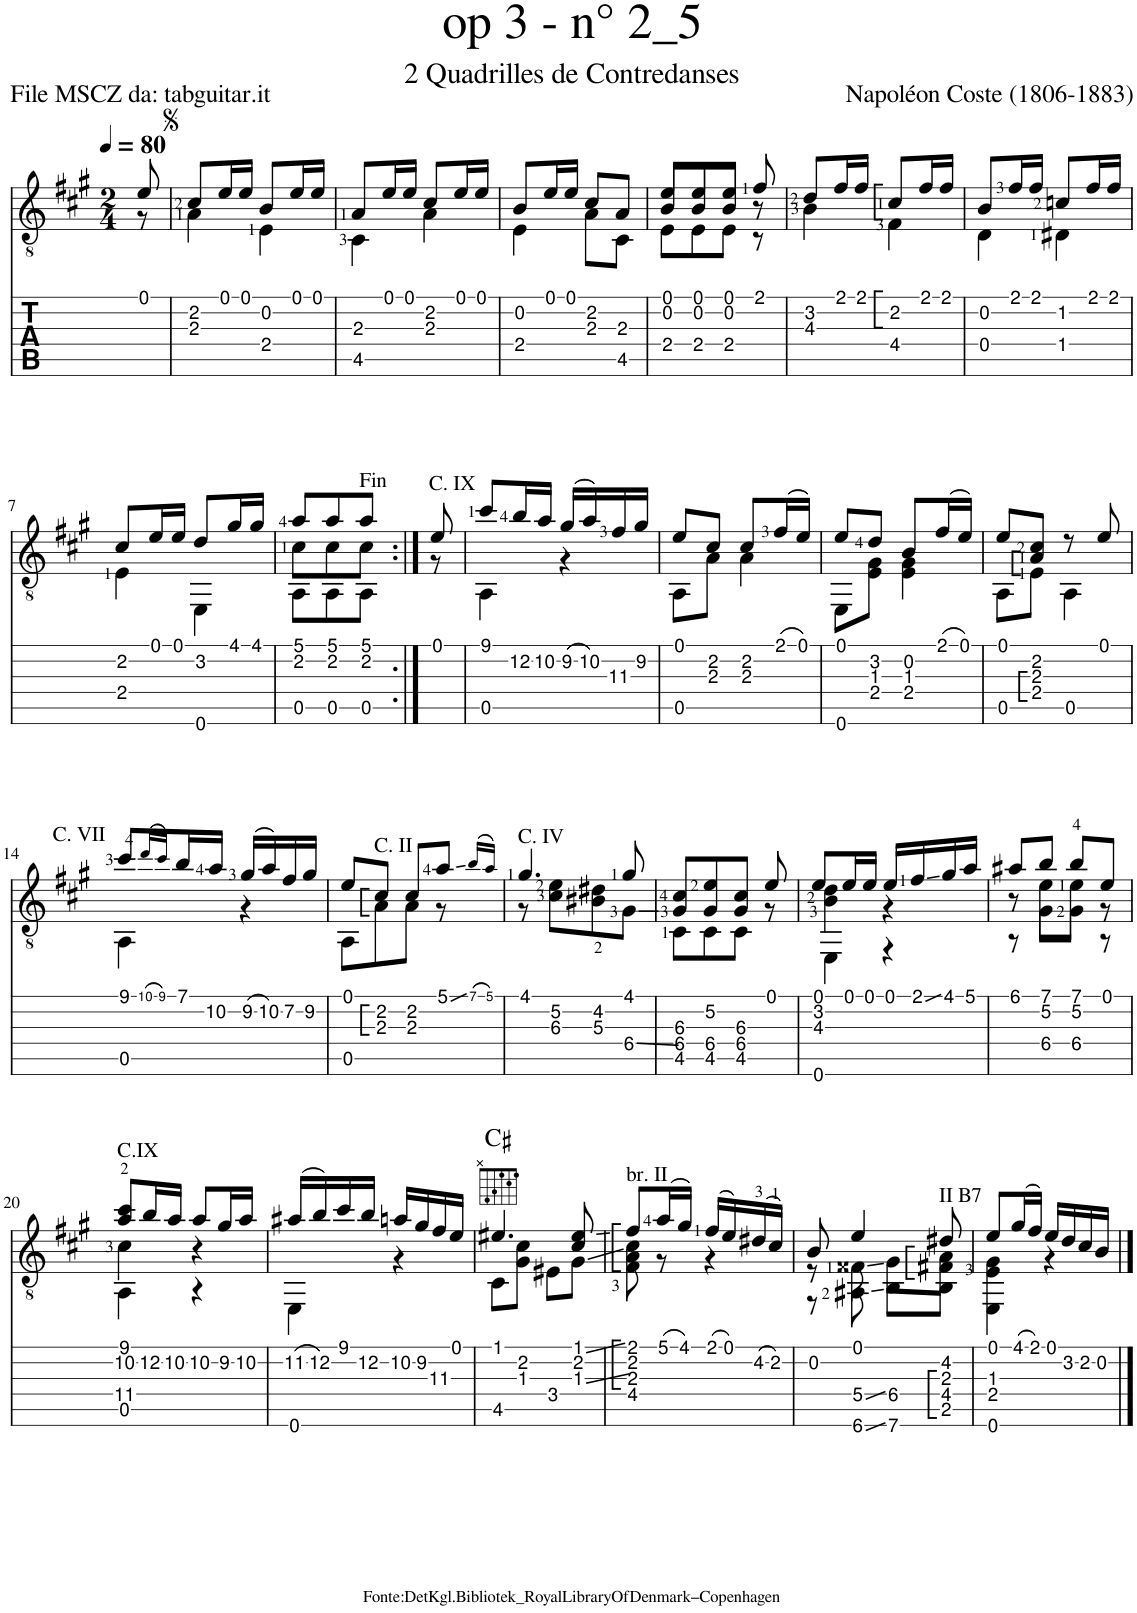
**kern	**kern	**harte
*part1	*part1	*part1
*staff2	*staff1	*
*I"Guitar	*	*
*I'Guit.	*	*
*stria6	*	*
*	*clefGv2	*
*k[f#c#g#]	*k[f#c#g#]	*
*M2/4	*M2/4	*
*MM80	*MM80	*
=	=	=
*^	*^	*
8e	8r	8e/	8r	.
=1	=1	=1	=1	=1
8c#L	4A	8c#/L	4A\	.
16eL	.	16e/L	.	.
16eJJ	.	16e/JJ	.	.
8BL	4E	8B/L	4E\	.
16eL	.	16e/L	.	.
16eJJ	.	16e/JJ	.	.
=2	=2	=2	=2	=2
8AL	4C#	8A/L	4C#\	.
16eL	.	16e/L	.	.
16eJJ	.	16e/JJ	.	.
8c#L	4A	8c#/L	4A\	.
16eL	.	16e/L	.	.
16eJJ	.	16e/JJ	.	.
=3	=3	=3	=3	=3
8BL	4E	8B/L	4E\	.
16eL	.	16e/L	.	.
16eJJ	.	16e/JJ	.	.
8c#L	8AL	8c#/L	8A\L	.
8AJ	8C#J	8A/J	8C#\J	.
=4	=4	=4	=4	=4
*	*^	*	*^	*
8eL	8EL	8BL	8e/L	8E\L	8B/L	.
8eJ	8EJ	8BJ	8e/	8E\	8B/	.
8eL	8E	8B	8e/J	8E\J	8B/J	.
8f#J	8r	8r	8f#/	8r	8r	.
*	*v	*v	*	*	*	*
*	*	*	*v	*v	*
=5	=5	=5	=5	=5
8dL	4B	8d/L	4B\	.
16f#L	.	16f#/L	.	.
16f#JJ	.	16f#/JJ	.	.
8c#::L	4F#	8c#::/L	4F#\	.
16f#L	.	16f#/L	.	.
16f#JJ	.	16f#/JJ	.	.
=6	=6	=6	=6	=6
8BL	4D	8B/L	4D\	.
16f#L	.	16f#/L	.	.
16f#JJ	.	16f#/JJ	.	.
8cL	4D#	8cn/L	4D#X\	.
16f#L	.	16f#/L	.	.
16f#JJ	.	16f#/JJ	.	.
!!LO:LB:g=z	!!
=7	=7	=7	=7	=7
8c#L	4E	8c#/L	4E\	.
16eL	.	16e/L	.	.
16eJJ	.	16e/JJ	.	.
8dL	4EE	8d/L	4EE\	.
16g#L	.	16g#/L	.	.
16g#JJ	.	16g#/JJ	.	.
=8	=8	=8	=8	=8
*	*^	*	*^	*
8aL	8c#L	8AAL	8a/L	8c#\L	8AA\L	.
8aJ	8c#J	8AAJ	8a/	8c#\	8AA\	.
!	!	!	!LO:TX:a:t=Fin	!	!	!
8aJ	8c#J	8AAJ	8a/J	8c#\J	8AA\J	.
*	*v	*v	*	*	*	*
*	*	*	*v	*v	*
=9:|!	=9:|!	=9:|!	=9:|!	=9:|!
8e	8r	8e/	8r	.
=10	=10	=10	=10	=10
!	!	!LO:TX:a:t=C. IX	!	!
8cc#L	4AA	8cc#/L	4AA\	.
16bL	.	16b/L	.	.
16aJJ	.	16a/JJ	.	.
16g#LL	4r	(16g#/LL	4r	.
16aJ	.	16a/)	.	.
16f#L	.	16f#/	.	.
16g#JJ	.	16g#/JJ	.	.
=11	=11	=11	=11	=11
8eL	8AAL	8e/L	8AA\L	.
8c#J	8AJ	8c#/J	8A\J	.
8c#L	4A	8c#/L	4A\	.
16f#L	.	(16f#/L	.	.
16eJJ	.	16e/JJ)	.	.
=12	=12	=12	=12	=12
8eL	8EEL	8e/L	8EE\L	.
8dJ	8E\ 8G#\J	8d/J	8E\ 8G#\J	.
8BL	4E 4G#	8B/L	4E\ 4G#\	.
16f#L	.	(16f#/L	.	.
16eJJ	.	16e/JJ)	.	.
=13	=13	=13	=13	=13
8eL	8AAL	8e/L	8AA\L	.
8A::\ 8c#::\J	8EJ	8A/:: 8c#/::J	8E\J	.
8r	4AA	8r	4AA\	.
8e	.	8e/	.	.
!!LO:LB:g=z	!!
=14	=14	=14	=14	=14
!	!	!LO:TX:a:t=C. VII	!	!
8cc#L	4AA	8cc#/L	4AA\	.
qdd	.	(16qdd/LL	.	.
qcc#	.	16qcc#/JJ)	.	.
16bL	.	16b/L	.	.
16aJJ	.	16a/JJ	.	.
16g#LL	4r	(16g#/LL	4r	.
16aJ	.	16a/)	.	.
16f#L	.	16f#/	.	.
16g#JJ	.	16g#/JJ	.	.
=15	=15	=15	=15	=15
8eL	8AAL	8e/L	8AA\L	.
!	!	!LO:TX:a:t=C. II	!	!
8c#::J	8AJ	8c#::/J	8A\	.
8c#L	8A	8c#/L	8A\J	.
8aJ	8r	8a/J	8r	.
qb	.	(16qb/LL	.	.
qa	.	16qa/JJ)	.	.
=16	=16	=16	=16	=16
!	!	!LO:TX:a:t=C. IV	!	!
4.g#	8r	4.g#/	8r	.
.	8c# 8e	.	8c#\ 8e\L	.
.	8B#\ 8d#\L	.	8B#X\ 8d#X\	.
8g#	8G#J	8g#/	8G#\J	.
=17	=17	=17	=17	=17
8G#\ 8c#\L	8C#L	8G#/ 8c#/L	8C#\L	.
8G#\ 8e\J	8C#J	8G#/ 8e/	8C#\	.
8G#\ 8c#\L	8C#	8G#/ 8c#/J	8C#\J	.
8eJ	8r	8e/	8r	.
=18	=18	=18	=18	=18
*	*^	*	*^	*
8eL	4B 4d	4EE	8e/L	4B\ 4d\	4EE\	.
16eL	.	.	16e/L	.	.	.
16eJJ	.	.	16e/JJ	.	.	.
16eLL	4r	4r	16e/LL	4r	4r	.
16f#J	.	.	16f#/	.	.	.
16g#L	.	.	16g#/	.	.	.
16aJJ	.	.	16a/JJ	.	.	.
=19	=19	=19	=19	=19	=19	=19
8a#L	8r	8r	8a#X/L	8r	8r	.
8bJ	8e	8G#	8b/J	8e\L	8G#\L	.
8bL	8e	8G#	8b/L	8e\J	8G#\J	.
8eJ	8r	8r	8e/J	8r	8r	.
!!LO:LB:g=z	!!	!!
=20	=20	=20	=20	=20	=20	=20
!	!	!	!LO:TX:a:t=C.IX	!	!	!
8a\ 8cc#\L	4c#	4AA	8a/ 8cc#/L	4c#\	4AA\	.
16bL	.	.	16b/L	.	.	.
16aJJ	.	.	16a/JJ	.	.	.
8aL	4r	4r	8a/L	4r	4r	.
16g#L	.	.	16g#/L	.	.	.
16aJJ	.	.	16a/JJ	.	.	.
*	*v	*v	*	*	*	*
*	*	*	*v	*v	*
=21	=21	=21	=21	=21
16a#LL	4EE	(16a#X/LL	4EE\	.
16bJ	.	16b/)	.	.
16cc#L	.	16cc#/	.	.
16bJJ	.	16b/JJ	.	.
16aLL	4r	16an/LL	4r	.
16g#J	.	16g#/	.	.
16f#L	.	16f#/	.	.
16eJJ	.	16e/JJ	.	.
=22	=22	=22	=22	=22
4.e#	8C#L	4.e#X/	8C#\L	C#:maj
.	8G#\ 8c#\J	.	8G#\ 8c#\J	.
.	8E#L	.	8E#X\L	.
8c# 8e#	8G#J	8c#/ 8e#/	8G#\J	.
=23	=23	=23	=23	=23
!	!	!LO:TX:a:t=br. II	!	!
8f#::L	8F# 8A 8c#	8f#::/L	8F#\ 8A\ 8c#\	.
16aL	8r	(16a/L	8r	.
16g#JJ	.	16g#/JJ)	.	.
16f#LL	4r	(16f#/LL	4r	.
16eJ	.	16e/)	.	.
16d#L	.	(16d#X/	.	.
16c#JJ	.	16c#/JJ)	.	.
=24	=24	=24	=24	=24
*	*^	*	*^	*
8B	8r	8r	8B/	8r	8r	.
4e	8F##	8AA#	4e/	8F##X\	8AA#X\	.
.	8G#L	8BBL	.	8G#\L	8BB\L	.
!	!	!	!LO:TX:a:t=II B7	!	!	!
8d#::	8F#\ 8A\J	8BBJ	8d#X::/	8F#X\ 8A\J	8BB\J	.
*	*v	*v	*	*	*	*
*	*	*	*v	*v	*
=25	=25	=25	=25	=25
8eL	4EE 4E 4G#	8e/L	4EE\ 4E\ 4G#\	.
16g#L	.	(16g#/L	.	.
16f#JJ	.	16f#/JJ)	.	.
16eLL	4r	16e/LL	4r	.
16dJ	.	16d/	.	.
16c#L	.	16c#/	.	.
16BJJ	.	16B/JJ	.	.
*v	*v	*	*	*
*	*v	*v	*
==	==	==
*-	*-	*-
